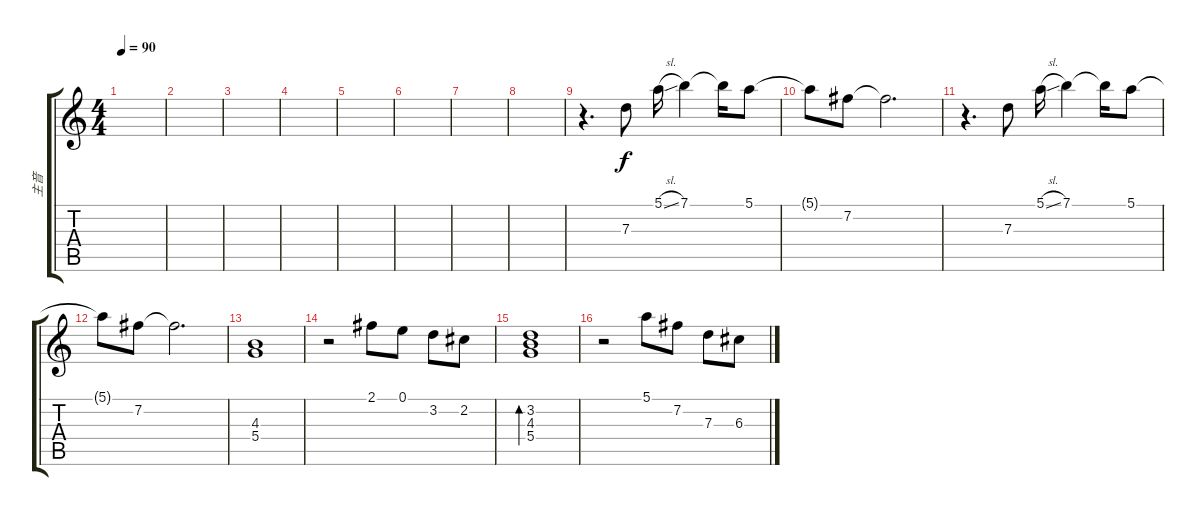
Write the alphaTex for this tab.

\track ("主音" "主音") {instrument acousticguitarnylon}
\staff {score tabs}
\tuning (E4 B3 G3 D3 A2 E2) {hide}
\ts (4 4)
\tempo 90
\clef g2
\ks c
|
|
|
|
|
|
|
|
r.4{d} 7.3.8 5.1{sl}.16 7.1.4 7.1{t}.16 5.1.8 |
5.1{t}.8 7.2.8 7.2{t}.2{d} |
r.4{d} 7.3.8 5.1{sl}.16 7.1.4 7.1{t}.16 5.1.8 |
5.1{t}.8 7.2.8 7.2{t}.2{d} |
(4.3 5.4).1{instrument electricguitarmuted} |
r.2 2.1.8 0.1.8 3.2.8 2.2.8 |
(3.2 4.3 5.4).1{bd 240} |
r.2 5.1.8 7.2.8 7.3.8 6.3.8
